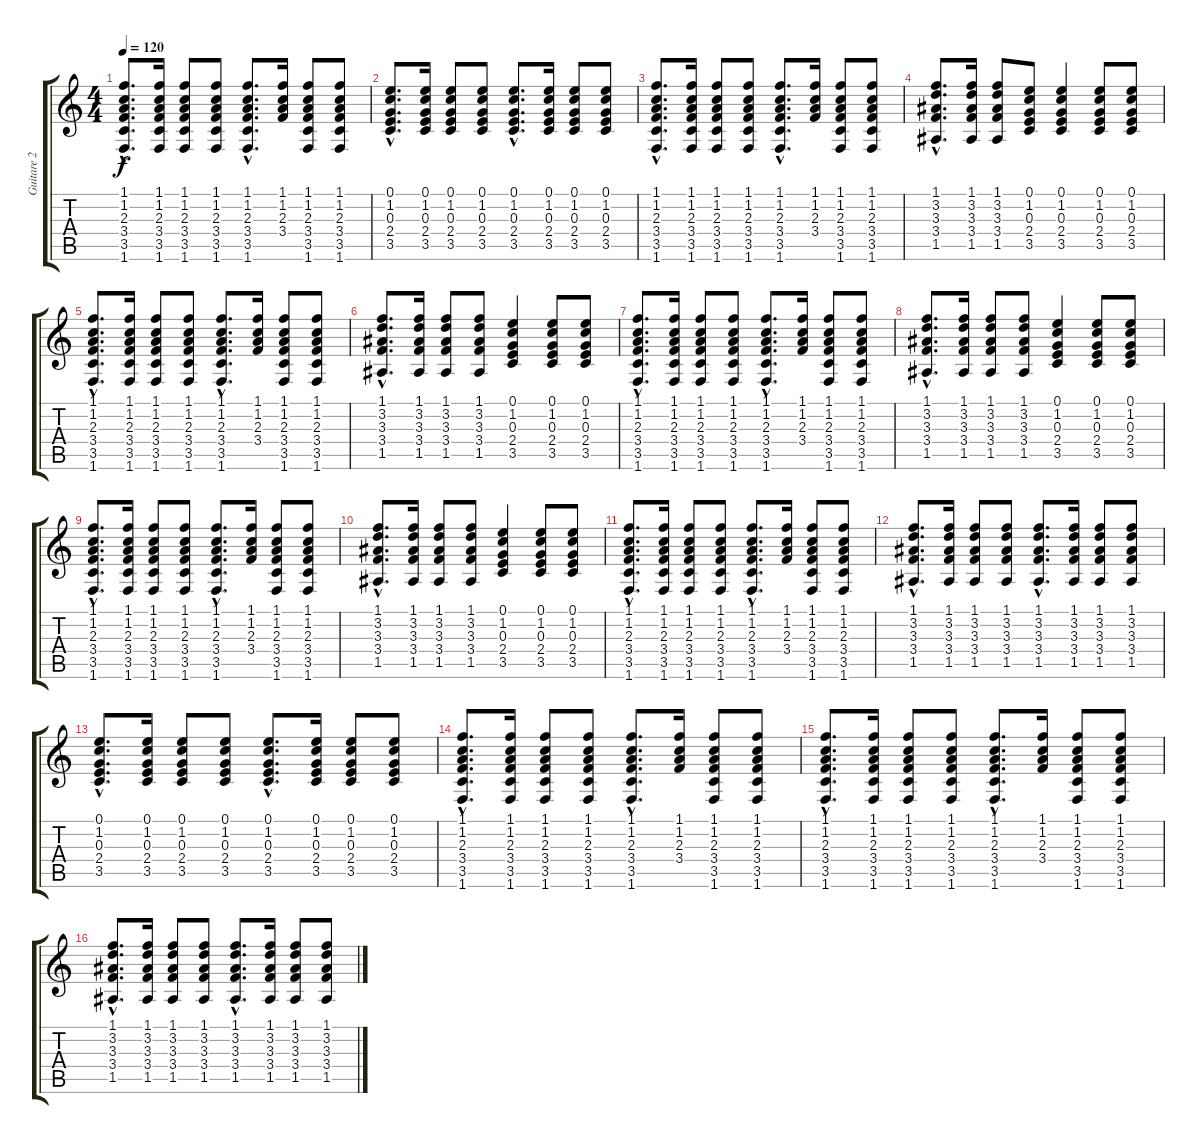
\track ("Guitare 2" "Guitare 2") {instrument electricguitarclean}
\staff {score tabs}
\tuning (E4 B3 G3 D3 A2 E2) {hide}
\ts (4 4)
\tempo 120
\clef g2
\ks c
(1.1{hac} 1.2{hac} 2.3{hac} 3.4{hac} 3.5{hac} 1.6{hac}).8{d dy f} (1.1 1.2 2.3 3.4 3.5 1.6).16 (1.1 1.2 2.3 3.4 3.5 1.6).8 (1.1 1.2 2.3 3.4 3.5 1.6).8 (1.1{hac} 1.2{hac} 2.3{hac} 3.4{hac} 3.5{hac} 1.6{hac}).8{d} (1.1 1.2 2.3 3.4).16 (1.1 1.2 2.3 3.4 3.5 1.6).8 (1.1 1.2 2.3 3.4 3.5 1.6).8 |
(0.1{hac} 1.2{hac} 0.3{hac} 2.4{hac} 3.5{hac}).8{d} (0.1 1.2 0.3 2.4 3.5).16 (0.1 1.2 0.3 2.4 3.5).8 (0.1 1.2 0.3 2.4 3.5).8 (0.1{hac} 1.2{hac} 0.3{hac} 2.4{hac} 3.5{hac}).8{d} (0.1 1.2 0.3 2.4 3.5).16 (0.1 1.2 0.3 2.4 3.5).8 (0.1 1.2 0.3 2.4 3.5).8 |
(1.1{hac} 1.2{hac} 2.3{hac} 3.4{hac} 3.5{hac} 1.6{hac}).8{d} (1.1 1.2 2.3 3.4 3.5 1.6).16 (1.1 1.2 2.3 3.4 3.5 1.6).8 (1.1 1.2 2.3 3.4 3.5 1.6).8 (1.1{hac} 1.2{hac} 2.3{hac} 3.4{hac} 3.5{hac} 1.6{hac}).8{d} (1.1 1.2 2.3 3.4).16 (1.1 1.2 2.3 3.4 3.5 1.6).8 (1.1 1.2 2.3 3.4 3.5 1.6).8 |
(1.1{hac} 3.2{hac} 3.3{hac} 3.4{hac} 1.5{hac}).8{d} (1.1 3.2 3.3 3.4 1.5).16 (1.1 3.2 3.3 3.4 1.5).8 (0.1 1.2 0.3 2.4 3.5).8 (0.1 1.2 0.3 2.4 3.5).4 (0.1 1.2 0.3 2.4 3.5).8 (0.1 1.2 0.3 2.4 3.5).8 |
(1.1{hac} 1.2{hac} 2.3{hac} 3.4{hac} 3.5{hac} 1.6{hac}).8{d} (1.1 1.2 2.3 3.4 3.5 1.6).16 (1.1 1.2 2.3 3.4 3.5 1.6).8 (1.1 1.2 2.3 3.4 3.5 1.6).8 (1.1{hac} 1.2{hac} 2.3{hac} 3.4{hac} 3.5{hac} 1.6{hac}).8{d} (1.1 1.2 2.3 3.4).16 (1.1 1.2 2.3 3.4 3.5 1.6).8 (1.1 1.2 2.3 3.4 3.5 1.6).8 |
(1.1{hac} 3.2{hac} 3.3{hac} 3.4{hac} 1.5{hac}).8{d} (1.1 3.2 3.3 3.4 1.5).16 (1.1 3.2 3.3 3.4 1.5).8 (1.1 3.2 3.3 3.4 1.5).8 (0.1 1.2 0.3 2.4 3.5).4 (0.1 1.2 0.3 2.4 3.5).8 (0.1 1.2 0.3 2.4 3.5).8 |
(1.1{hac} 1.2{hac} 2.3{hac} 3.4{hac} 3.5{hac} 1.6{hac}).8{d} (1.1 1.2 2.3 3.4 3.5 1.6).16 (1.1 1.2 2.3 3.4 3.5 1.6).8 (1.1 1.2 2.3 3.4 3.5 1.6).8 (1.1{hac} 1.2{hac} 2.3{hac} 3.4{hac} 3.5{hac} 1.6{hac}).8{d} (1.1 1.2 2.3 3.4).16 (1.1 1.2 2.3 3.4 3.5 1.6).8 (1.1 1.2 2.3 3.4 3.5 1.6).8 |
(1.1{hac} 3.2{hac} 3.3{hac} 3.4{hac} 1.5{hac}).8{d} (1.1 3.2 3.3 3.4 1.5).16 (1.1 3.2 3.3 3.4 1.5).8 (1.1 3.2 3.3 3.4 1.5).8 (0.1 1.2 0.3 2.4 3.5).4 (0.1 1.2 0.3 2.4 3.5).8 (0.1 1.2 0.3 2.4 3.5).8 |
(1.1{hac} 1.2{hac} 2.3{hac} 3.4{hac} 3.5{hac} 1.6{hac}).8{d} (1.1 1.2 2.3 3.4 3.5 1.6).16 (1.1 1.2 2.3 3.4 3.5 1.6).8 (1.1 1.2 2.3 3.4 3.5 1.6).8 (1.1{hac} 1.2{hac} 2.3{hac} 3.4{hac} 3.5{hac} 1.6{hac}).8{d} (1.1 1.2 2.3 3.4).16 (1.1 1.2 2.3 3.4 3.5 1.6).8 (1.1 1.2 2.3 3.4 3.5 1.6).8 |
(1.1{hac} 3.2{hac} 3.3{hac} 3.4{hac} 1.5{hac}).8{d} (1.1 3.2 3.3 3.4 1.5).16 (1.1 3.2 3.3 3.4 1.5).8 (1.1 3.2 3.3 3.4 1.5).8 (0.1 1.2 0.3 2.4 3.5).4 (0.1 1.2 0.3 2.4 3.5).8 (0.1 1.2 0.3 2.4 3.5).8 |
(1.1{hac} 1.2{hac} 2.3{hac} 3.4{hac} 3.5{hac} 1.6{hac}).8{d} (1.1 1.2 2.3 3.4 3.5 1.6).16 (1.1 1.2 2.3 3.4 3.5 1.6).8 (1.1 1.2 2.3 3.4 3.5 1.6).8 (1.1{hac} 1.2{hac} 2.3{hac} 3.4{hac} 3.5{hac} 1.6{hac}).8{d} (1.1 1.2 2.3 3.4).16 (1.1 1.2 2.3 3.4 3.5 1.6).8 (1.1 1.2 2.3 3.4 3.5 1.6).8 |
(1.1{hac} 3.2{hac} 3.3{hac} 3.4{hac} 1.5{hac}).8{d} (1.1 3.2 3.3 3.4 1.5).16 (1.1 3.2 3.3 3.4 1.5).8 (1.1 3.2 3.3 3.4 1.5).8 (1.1{hac} 3.2{hac} 3.3{hac} 3.4{hac} 1.5{hac}).8{d} (1.1 3.2 3.3 3.4 1.5).16 (1.1 3.2 3.3 3.4 1.5).8 (1.1 3.2 3.3 3.4 1.5).8 |
(0.1{hac} 1.2{hac} 0.3{hac} 2.4{hac} 3.5{hac}).8{d} (0.1 1.2 0.3 2.4 3.5).16 (0.1 1.2 0.3 2.4 3.5).8 (0.1 1.2 0.3 2.4 3.5).8 (0.1{hac} 1.2{hac} 0.3{hac} 2.4{hac} 3.5{hac}).8{d} (0.1 1.2 0.3 2.4 3.5).16 (0.1 1.2 0.3 2.4 3.5).8 (0.1 1.2 0.3 2.4 3.5).8 |
(1.1{hac} 1.2{hac} 2.3{hac} 3.4{hac} 3.5{hac} 1.6{hac}).8{d} (1.1 1.2 2.3 3.4 3.5 1.6).16 (1.1 1.2 2.3 3.4 3.5 1.6).8 (1.1 1.2 2.3 3.4 3.5 1.6).8 (1.1{hac} 1.2{hac} 2.3{hac} 3.4{hac} 3.5{hac} 1.6{hac}).8{d} (1.1 1.2 2.3 3.4).16 (1.1 1.2 2.3 3.4 3.5 1.6).8 (1.1 1.2 2.3 3.4 3.5 1.6).8 |
(1.1{hac} 1.2{hac} 2.3{hac} 3.4{hac} 3.5{hac} 1.6{hac}).8{d} (1.1 1.2 2.3 3.4 3.5 1.6).16 (1.1 1.2 2.3 3.4 3.5 1.6).8 (1.1 1.2 2.3 3.4 3.5 1.6).8 (1.1{hac} 1.2{hac} 2.3{hac} 3.4{hac} 3.5{hac} 1.6{hac}).8{d} (1.1 1.2 2.3 3.4).16 (1.1 1.2 2.3 3.4 3.5 1.6).8 (1.1 1.2 2.3 3.4 3.5 1.6).8 |
(1.1{hac} 3.2{hac} 3.3{hac} 3.4{hac} 1.5{hac}).8{d} (1.1 3.2 3.3 3.4 1.5).16 (1.1 3.2 3.3 3.4 1.5).8 (1.1 3.2 3.3 3.4 1.5).8 (1.1{hac} 3.2{hac} 3.3{hac} 3.4{hac} 1.5{hac}).8{d} (1.1 3.2 3.3 3.4 1.5).16 (1.1 3.2 3.3 3.4 1.5).8 (1.1 3.2 3.3 3.4 1.5).8
